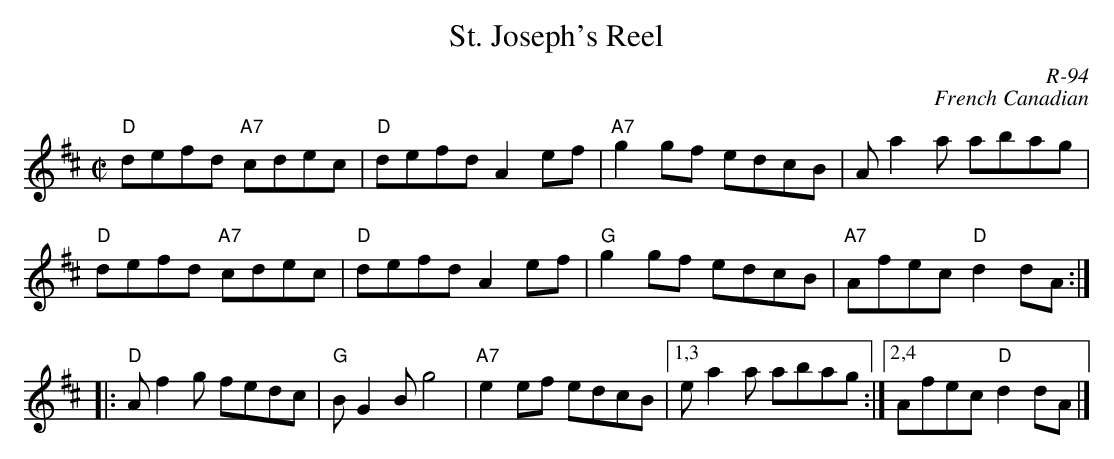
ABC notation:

X:1
T: St. Joseph's Reel
C: R-94
C: French Canadian
M: C|
K: D
K: D
"D"defd "A7"cdec| "D"defd A2ef| "A7"g2gf edcB| Aa2a abag|
"D"defd "A7"cdec| "D"defd A2ef| "G" g2gf edcB| "A7"Afec "D"d2dA :|
%%vskip .1cm
|:"D"Af2g fedc| "G"BG2B g4| "A7"e2ef edcB|1,3 ea2a abag :|2,4 Afec "D"d2dA |]
